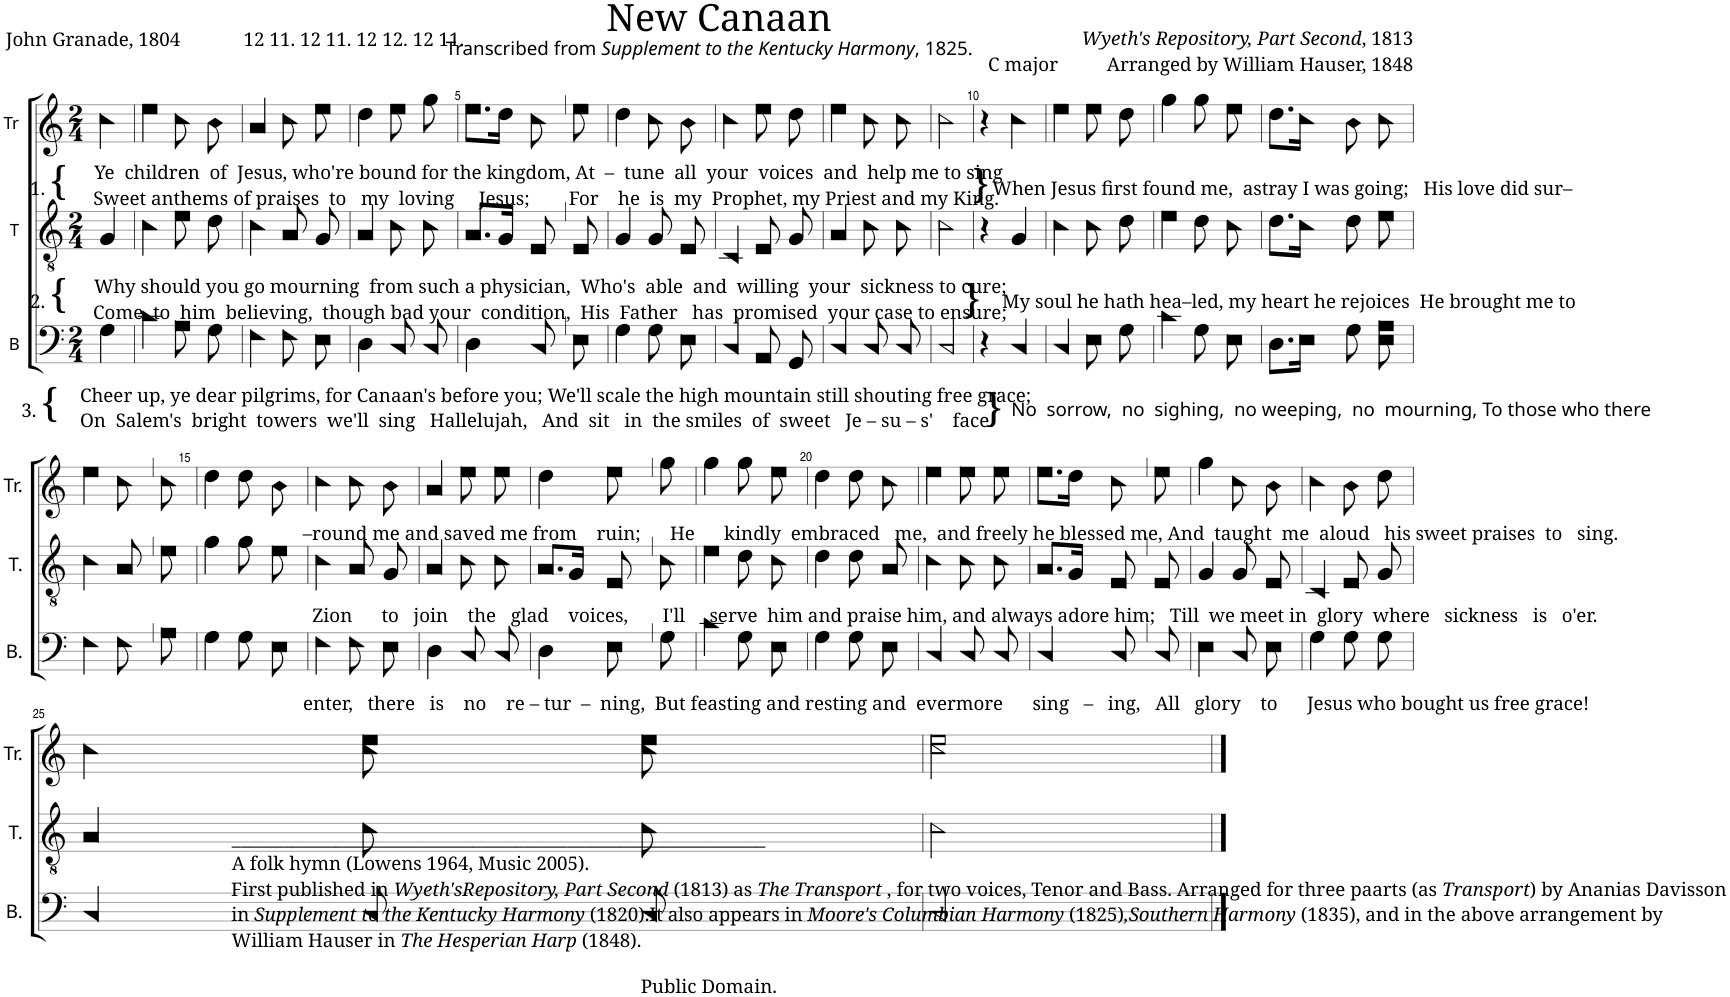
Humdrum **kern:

**kern	**kern	**kern
*part3	*part2	*part1
*staff3	*staff2	*staff1
*I"B	*I"T	*I"Tr
*I'B.	*I'T.	*I'Tr.
*clefF4	*clefGv2	*clefG2
*k[]	*k[]	*k[]
*M2/4	*M2/4	*M2/4
=1	=1	=1
!	!	!LO:TX:b:t=Ye  children  of  Jesus, who're bound for the kingdom, At  –  tune  all  your  voices  and  help me to sing
!	!	!LO:TX:b:t=Sweet anthems of praises  to   my  loving     Jesus;        For    he  is  my  Prophet, my Priest and my King.
!	!	!LO:TX:b:t=1.
!	!	!LO:TX:b:t={
!	!LO:TX:b:t=Why should you go mourning  from such a physician,  Who's  able  and  willing  your  sickness to cure;	!
!	!LO:TX:b:t=Come  to  him  believing,  though bad your  condition,  His  Father   has  promised  your case to ensure;	!
!	!LO:TX:b:t=2.	!
!	!LO:TX:b:t={	!
!LO:TX:b:t=Cheer up, ye dear pilgrims, for Canaan's before you; We'll scale the high mountain still shouting free grace;	!	!
!LO:TX:b:t=On  Salem's  bright  towers  we'll  sing   Hallelujah,   And  sit   in  the smiles  of  sweet   Je – su – s'    face.	!	!
!LO:TX:b:t=3.	!	!
!LO:TX:b:t={	!	!
4G!\	4G!/	4cc!\
=2	=2	=2
4c!\	4c!\	4ee!\
8A!\	8e!\	8cc!\
8G!\	8d!\	8b!\
=3	=3	=3
4F!\	4c!\	4a!/
8F!\	8A!/	8cc!\
8E!\	8G!/	8ee!\
=4	=4	=4
4D!\	4A!/	4dd!\
8C!/	8c!\	8ee!\
8C!/	8c!\	8gg!\
=5	=5	=5
4D!\	8.A!/L	8.ee!\L
.	16G!/Jk	16dd!\Jk
8C!/	8E!/	8cc!\
8E!\	8E!/	8ee!\
=6	=6	=6
4G!\	4G!/	4dd!\
8G!\	8G!/	8cc!\
8E!\	8E!/	8b!\
=7	=7	=7
4C!/	4C!/	4cc!\
8AA!/	8E!/	8ee!\
8GG!/	8G!/	8dd!\
=8	=8	=8
4C!/	4A!/	4ee!\
8C!/	8c!\	8cc!\
8C!/	8c!\	8cc!\
=9	=9	=9
!	!	!LO:TX:b:t=}
!	!LO:TX:b:t=}	!
!LO:TX:b:t=}	!	!
2C!/	2c!\	2cc!\
=10	=10	=10
4r	4r	4r
!	!	!LO:TX:b:t=When Jesus first found me,  astray I was going;   His love did sur–
!	!LO:TX:b:t=My soul he hath hea–led, my heart he rejoices  He brought me to	!
!LO:TX:b:t=No  sorrow,  no  sighing,  no weeping,  no  mourning, To those who there	!	!
4C!/	4G!/	4cc!\
=11	=11	=11
4C!/	4c!\	4ee!\
8E!\	8c!\	8ee!\
8G!\	8d!\	8dd!\
=12	=12	=12
4c!\	4e!\	4gg!\
8G!\	8d!\	8gg!\
8E!\	8c!\	8ee!\
=13	=13	=13
8.D!\L	8.d!\L	8.dd!\L
16E!\Jk	16c!\Jk	16cc!\Jk
8G!\	8d!\	8b!\
8E!\ 8A!\	8e!\	8cc!\
!!LO:LB:g=z
=14	=14	=14
4F!\	4c!\	4ee!\
8F!\	8A!/	8cc!\
8A!\	8e!\	8cc!\
=15	=15	=15
4G!\	4g!\	4dd!\
8G!\	8g!\	8dd!\
8E!\	8e!\	8b!\
=16	=16	=16
!	!	!LO:TX:b:t=–round me and saved me from    ruin;      He      kindly  embraced   me,  and freely he blessed me, And  taught  me  aloud   his sweet praises  to   sing.
!	!LO:TX:b:t=Zion      to   join    the   glad    voices,       I'll     serve  him and praise him, and always adore him;   Till  we meet in  glory  where   sickness   is   o'er.	!
!LO:TX:b:t=______________________________________________________________	!	!
!LO:TX:b:t=A folk hymn (Lowens 1964, Music 2005).	!	!
!LO:TX:b:t=First published in	!	!
!LO:TX:b:i:t=Wyeth'sRepository, Part Second	!	!
!LO:TX:b:t=(1813) as	!	!
!LO:TX:b:i:t=The Transport	!	!
!LO:TX:b:t=, for two voices, Tenor and Bass. Arranged for three paarts (as	!	!
!LO:TX:b:i:t=Transport	!	!
!LO:TX:b:t=) by Ananias Davisson	!	!
!LO:TX:b:t=in	!	!
!LO:TX:b:i:t=Supplement to the Kentucky Harmony	!	!
!LO:TX:b:t=(1820).It also appears in	!	!
!LO:TX:b:i:t=Moore's Columbian Harmony	!	!
!LO:TX:b:t=(1825)	!	!
!LO:TX:b:i:t=,Southern Harmony	!	!
!LO:TX:b:t=(1835), and in the above arrangement by	!	!
!LO:TX:b:t=William Hauser in	!	!
!LO:TX:b:i:t=The Hesperian Harp	!	!
!LO:TX:b:t=(1848).	!	!
!LO:TX:b:t=enter,   there   is    no    re – tur  –  ning,  But feasting and resting and  evermore      sing   –   ing,   All   glory    to      Jesus who bought us free grace!	!	!
4F!\	4c!\	4cc!\
8F!\	8A!/	8cc!\
8E!\	8G!/	8b!\
=17	=17	=17
4D!\	4A!/	4a!/
8C!/	8c!\	8ee!\
8C!/	8c!\	8ee!\
=18	=18	=18
4D!\	8.A!/L	4dd!\
.	16G!/Jk	.
8E!\	8E!/	8ee!\
8G!\	8c!\	8gg!\
=19	=19	=19
4c!\	4e!\	4gg!\
8G!\	8d!\	8gg!\
8E!\	8c!\	8ee!\
=20	=20	=20
4G!\	4d!\	4dd!\
8G!\	8d!\	8dd!\
8E!\	8A!/	8cc!\
=21	=21	=21
4C!/	4c!\	4ee!\
8C!/	8c!\	8ee!\
8C!/	8c!\	8ee!\
=22	=22	=22
4C!/	8.A!/L	8.ee!\L
.	16G!/Jk	16dd!\Jk
8C!/	8E!/	8cc!\
8C!/	8E!/	8ee!\
=23	=23	=23
4E!\	4G!/	4gg!\
8C!/	8G!/	8cc!\
8E!\	8E!/	8b!\
=24	=24	=24
4G!\	4C!/	4cc!\
8G!\	8E!/	8b!\
8G!\	8G!/	8dd!\
!!LO:LB:g=z
=25	=25	=25
4C!/	4A!/	4cc!\
8C!/	8c!\	8cc!\ 8ee!\
8C!/	8c!\	8cc!\ 8ee!\
=26	=26	=26
2C!/	2c!\	2cc!\ 2ee!\
==	==	==
*-	*-	*-
